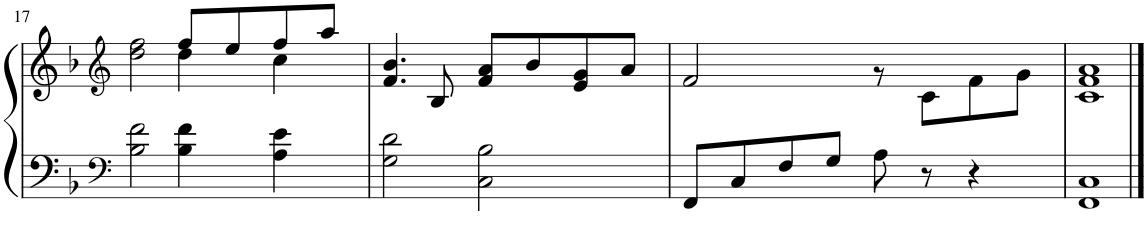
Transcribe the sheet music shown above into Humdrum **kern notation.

**kern	**kern
*part1	*part1
*staff2	*staff1
*I"Klavier1	*
!!LO:PB:g=z
*clefF4	*clefG2
*k[b-]	*k[b-]
*M4/4	*M4/4
=17	=17
*	*^
2B-\ 2f\	2dd\ 2ff\	2ryy
4B-\ 4f\	8ff/L	4dd\
.	8ee/	.
4A\ 4e\	8ff/	4cc\
.	8aa/J	.
*	*v	*v
=18	=18
2G\ 2d\	4.f/ 4.b-/
.	8B-/
2C\ 2B-\	8f/ 8a/L
.	8b-/
.	8e/ 8g/
.	8a/J
=19	=19
*	*^
8FF/L	2f/	2ryy
8C/	.	.
8F/	.	.
8G/J	.	.
8A\	2ryy	8r
8r	.	8c\L
4r	.	8f\
.	.	8g\J
*	*v	*v
=20	=20
1FF 1C	1c 1f 1a
==	==
*-	*-
